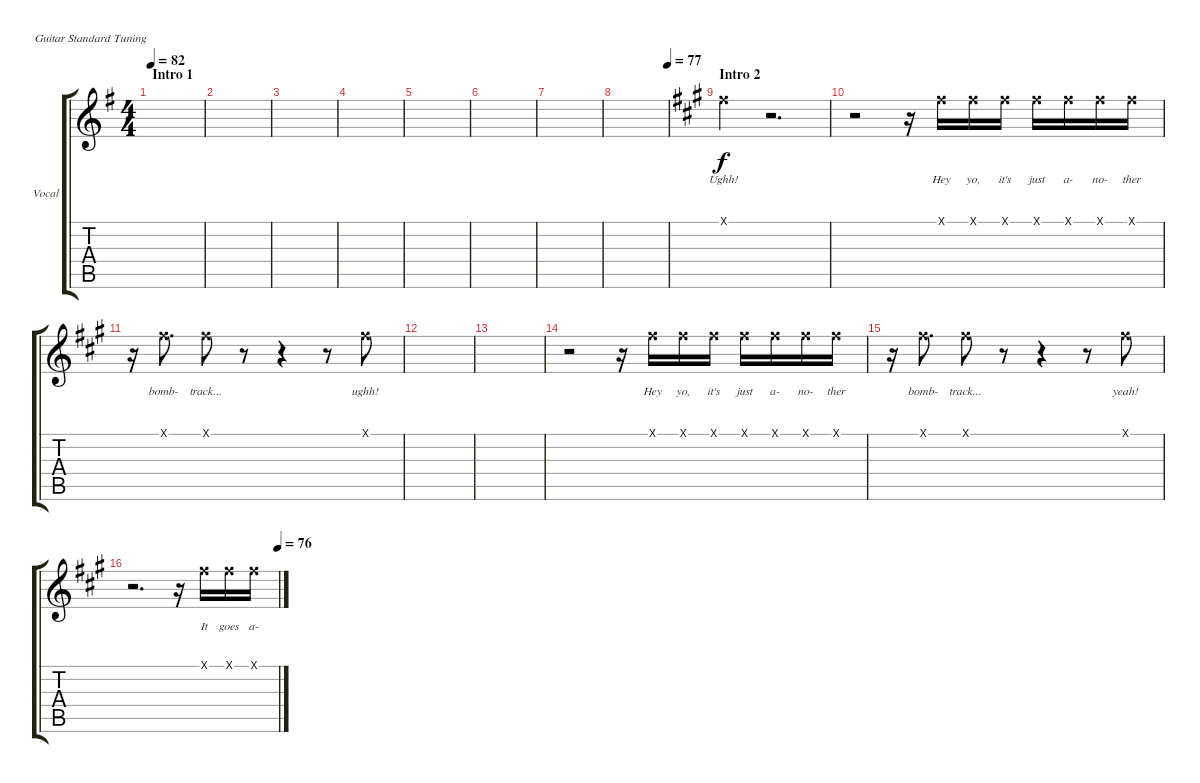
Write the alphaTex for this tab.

\defaultSystemsLayout 4
\bracketExtendMode groupsimilarinstruments
\firstSystemTrackNameOrientation horizontal
\otherSystemsTrackNameOrientation horizontal
\track ("Vocal" "Vocal") {instrument lead6voice}
\staff {score tabs}
\tuning (E4 B3 G3 D3 A2 E2)
\ts (4 4)
\section ("" "Intro 1")
\tempo 82
\clef g2
\scale
0.485477
\ks eminor
|
\scale
0.257261 |
\scale
0.257261 |
\scale
0.333333 |
\scale
0.333333 |
\scale
0.333333 |
\scale
0.333333 |
\tempo (77 1)
\scale
0.333333 |
\section ("" "Intro 2")
\scale
0.333333
\ks f#minor
14.1{x}.4{lyrics (0 "Ughh!") lyrics (1 "") lyrics (2 "") lyrics (3 "") lyrics (4 "")} r.2{d} |
\scale
0.333333 r.2 r.16 14.1{x}.16{lyrics (0 "Hey") lyrics (1 "") lyrics (2 "") lyrics (3 "") lyrics (4 "")} 14.1{x}.16{lyrics (0 "yo,") lyrics (1 "") lyrics (2 "") lyrics (3 "") lyrics (4 "")} 14.1{x}.16{lyrics (0 "it's") lyrics (1 "") lyrics (2 "") lyrics (3 "") lyrics (4 "")} 14.1{x}.16{lyrics (0 "just") lyrics (1 "") lyrics (2 "") lyrics (3 "") lyrics (4 "")} 14.1{x}.16{lyrics (0 "a-") lyrics (1 "") lyrics (2 "") lyrics (3 "") lyrics (4 "")} 14.1{x}.16{lyrics (0 "no-") lyrics (1 "") lyrics (2 "") lyrics (3 "") lyrics (4 "")} 14.1{x}.16{lyrics (0 "ther") lyrics (1 "") lyrics (2 "") lyrics (3 "") lyrics (4 "")} |
\scale
0.333333 r.16 14.1{x}.8{d lyrics (0 "bomb-") lyrics (1 "") lyrics (2 "") lyrics (3 "") lyrics (4 "")} 14.1{x}.8{lyrics (0 "track...") lyrics (1 "") lyrics (2 "") lyrics (3 "") lyrics (4 "")} r.8 r.4 r.8 14.1{x}.8{lyrics (0 "ughh!") lyrics (1 "") lyrics (2 "") lyrics (3 "") lyrics (4 "")} |
\scale
0.333333 |
\scale
0.333333 |
\scale
0.333333 r.2 r.16 14.1{x}.16{lyrics (0 "Hey") lyrics (1 "") lyrics (2 "") lyrics (3 "") lyrics (4 "")} 14.1{x}.16{lyrics (0 "yo,") lyrics (1 "") lyrics (2 "") lyrics (3 "") lyrics (4 "")} 14.1{x}.16{lyrics (0 "it's") lyrics (1 "") lyrics (2 "") lyrics (3 "") lyrics (4 "")} 14.1{x}.16{lyrics (0 "just") lyrics (1 "") lyrics (2 "") lyrics (3 "") lyrics (4 "")} 14.1{x}.16{lyrics (0 "a-") lyrics (1 "") lyrics (2 "") lyrics (3 "") lyrics (4 "")} 14.1{x}.16{lyrics (0 "no-") lyrics (1 "") lyrics (2 "") lyrics (3 "") lyrics (4 "")} 14.1{x}.16{lyrics (0 "ther") lyrics (1 "") lyrics (2 "") lyrics (3 "") lyrics (4 "")} |
\scale
0.333333 r.16 14.1{x}.8{d lyrics (0 "bomb-") lyrics (1 "") lyrics (2 "") lyrics (3 "") lyrics (4 "")} 14.1{x}.8{lyrics (0 "track...") lyrics (1 "") lyrics (2 "") lyrics (3 "") lyrics (4 "")} r.8 r.4 r.8 14.1{x}.8{lyrics (0 "yeah!") lyrics (1 "") lyrics (2 "") lyrics (3 "") lyrics (4 "")} |
\tempo (76 1)
\scale
0.333333 r.2{d} r.16 14.1{x}.16{lyrics (0 "It") lyrics (1 "") lyrics (2 "") lyrics (3 "") lyrics (4 "")} 14.1{x}.16{lyrics (0 "goes") lyrics (1 "") lyrics (2 "") lyrics (3 "") lyrics (4 "")} 14.1{x}.16{lyrics (0 "a-") lyrics (1 "") lyrics (2 "") lyrics (3 "") lyrics (4 "")}
